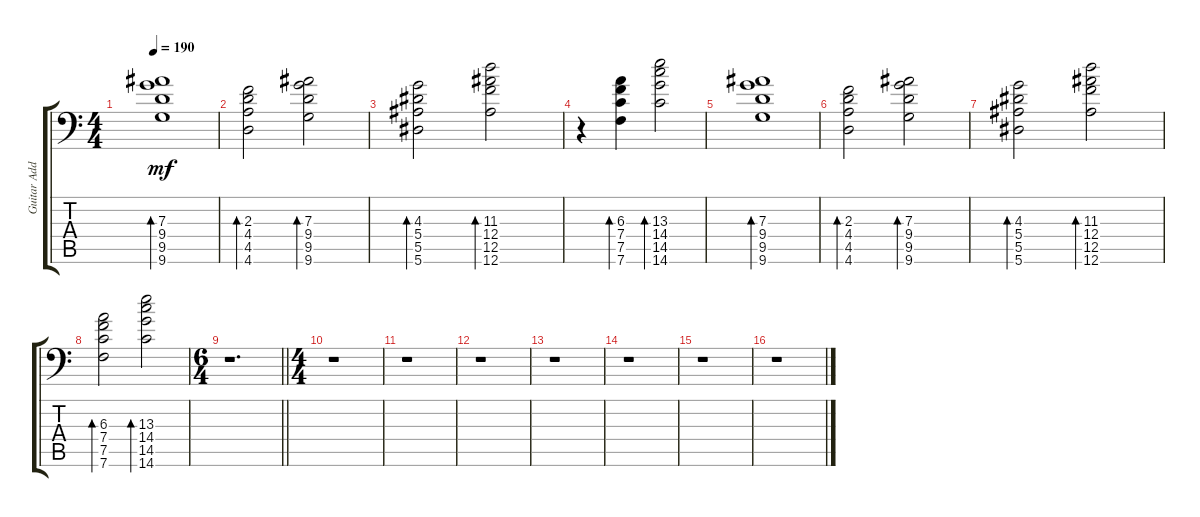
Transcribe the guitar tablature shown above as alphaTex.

\track ("Guitar Additional" "Guitar Add") {instrument distortionguitar}
\staff {score tabs}
\tuning (C4 G3 Eb3 Bb2 F2 Bb1) {hide}
\ts (4 4)
\tempo 190
\clef f4
\ks c
(7.3 9.4 9.5 9.6).1{bd 240 dy mf instrument acousticguitarsteel} |
(2.3 4.4 4.5 4.6).2{bd 240} (7.3 9.4 9.5 9.6).2{bd 240} |
(4.3 5.4 5.5 5.6).2{bd 240 instrument acousticguitarsteel} (11.3 12.4 12.5 12.6).2{bd 60} |
r.4 (6.3 7.4 7.5 7.6).4{bd 240} (13.3 14.4 14.5 14.6).2{bd 240} |
(7.3 9.4 9.5 9.6).1{bd 240 instrument acousticguitarsteel} |
(2.3 4.4 4.5 4.6).2{bd 240} (7.3 9.4 9.5 9.6).2{bd 240} |
(4.3 5.4 5.5 5.6).2{bd 240 instrument acousticguitarsteel} (11.3 12.4 12.5 12.6).2{bd 60} |
(6.3 7.4 7.5 7.6).2{bd 240} (13.3 14.4 14.5 14.6).2{bd 240} |
\ts (6 4)
\barLineRight lightlight
r.1{d} |
\ts (4 4)
r.1{instrument distortionguitar} |
r.1 |
r.1 |
r.1 |
r.1 |
r.1 |
r.1
